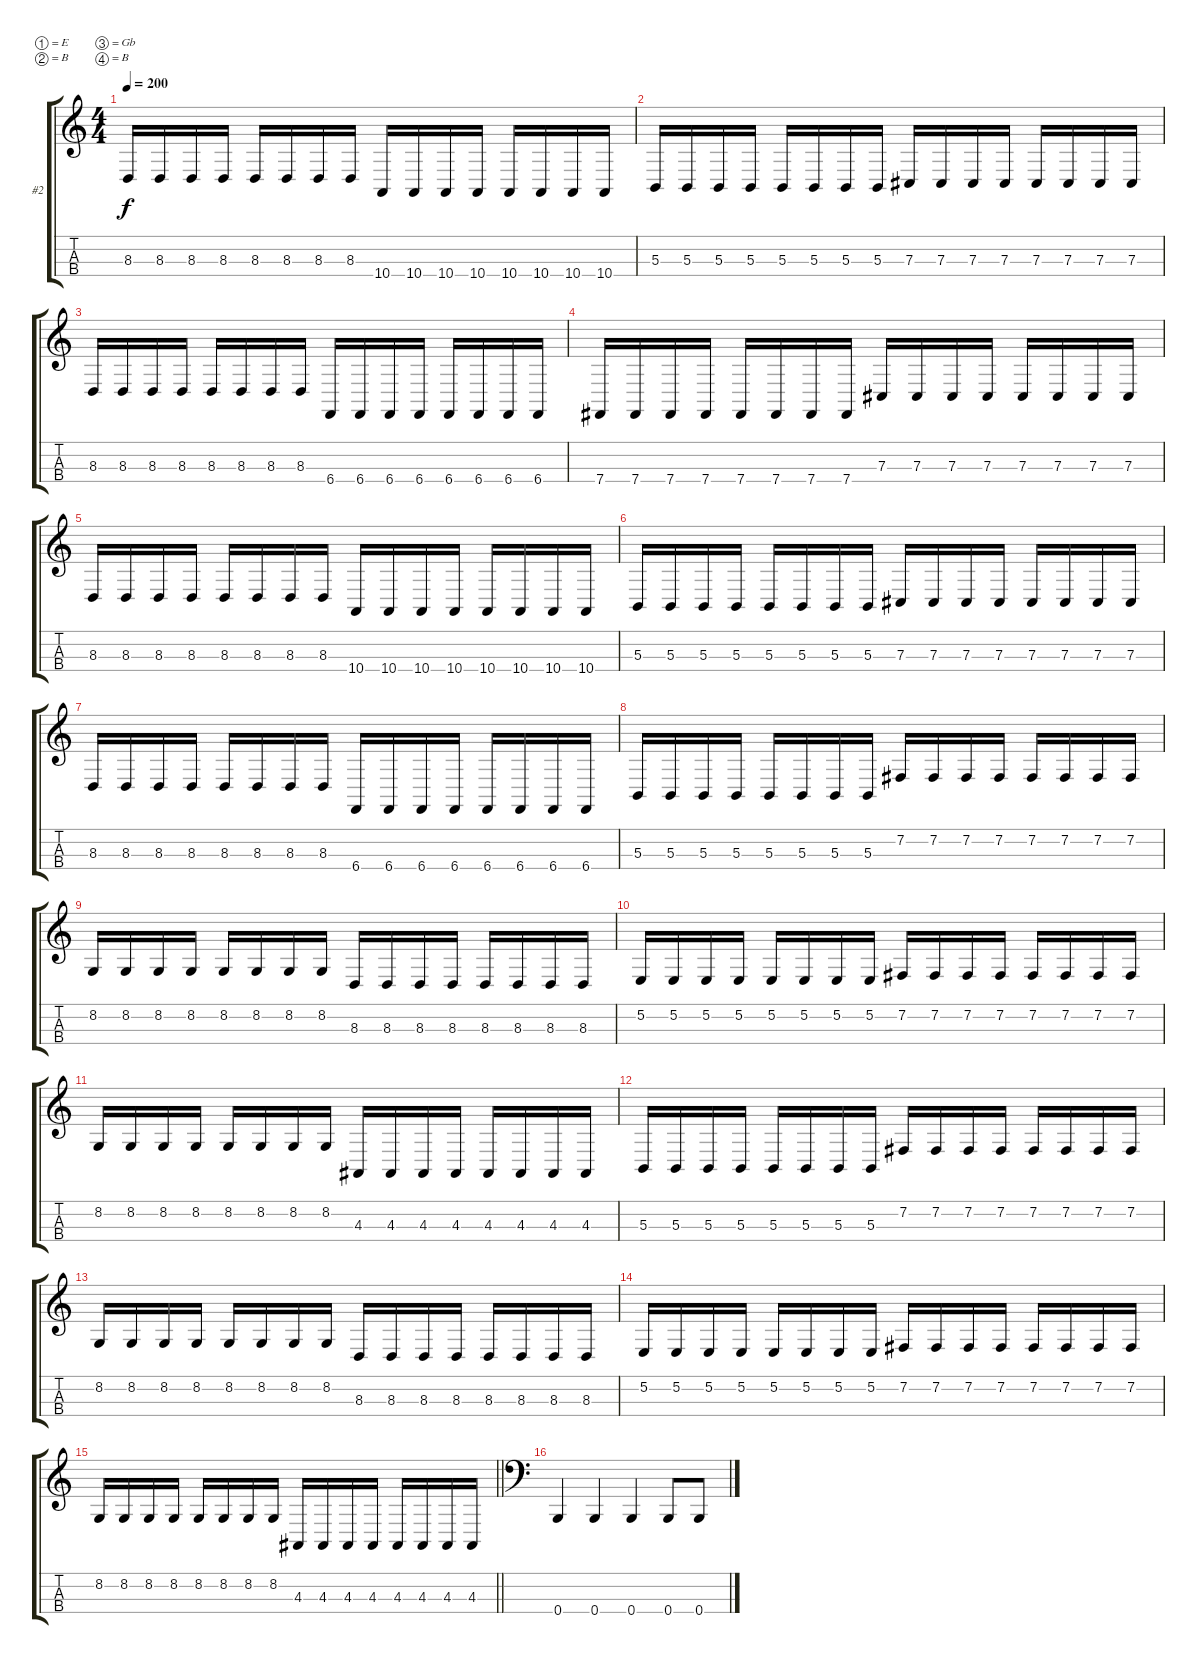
\bracketExtendMode groupsimilarinstruments
\firstSystemTrackNameOrientation horizontal
\otherSystemsTrackNameOrientation horizontal
\track ("Paul Gray" "#2") {instrument electricbassfinger}
\staff {score tabs}
\tuning (E2 B1 Gb1 B0)
\ts (4 4)
\tempo 200
\clef g2
\ks c
8.3.16{dy f} 8.3.16 8.3.16 8.3.16 8.3.16 8.3.16 8.3.16 8.3.16 10.4.16 10.4.16 10.4.16 10.4.16 10.4.16 10.4.16 10.4.16 10.4.16 |
5.3.16 5.3.16 5.3.16 5.3.16 5.3.16 5.3.16 5.3.16 5.3.16 7.3.16 7.3.16 7.3.16 7.3.16 7.3.16 7.3.16 7.3.16 7.3.16 |
8.3.16 8.3.16 8.3.16 8.3.16 8.3.16 8.3.16 8.3.16 8.3.16 6.4.16 6.4.16 6.4.16 6.4.16 6.4.16 6.4.16 6.4.16 6.4.16 |
7.4.16 7.4.16 7.4.16 7.4.16 7.4.16 7.4.16 7.4.16 7.4.16 7.3.16 7.3.16 7.3.16 7.3.16 7.3.16 7.3.16 7.3.16 7.3.16 |
8.3.16 8.3.16 8.3.16 8.3.16 8.3.16 8.3.16 8.3.16 8.3.16 10.4.16 10.4.16 10.4.16 10.4.16 10.4.16 10.4.16 10.4.16 10.4.16 |
5.3.16 5.3.16 5.3.16 5.3.16 5.3.16 5.3.16 5.3.16 5.3.16 7.3.16 7.3.16 7.3.16 7.3.16 7.3.16 7.3.16 7.3.16 7.3.16 |
8.3.16 8.3.16 8.3.16 8.3.16 8.3.16 8.3.16 8.3.16 8.3.16 6.4.16 6.4.16 6.4.16 6.4.16 6.4.16 6.4.16 6.4.16 6.4.16 |
5.3.16 5.3.16 5.3.16 5.3.16 5.3.16 5.3.16 5.3.16 5.3.16 7.2.16 7.2.16 7.2.16 7.2.16 7.2.16 7.2.16 7.2.16 7.2.16 |
8.2.16 8.2.16 8.2.16 8.2.16 8.2.16 8.2.16 8.2.16 8.2.16 8.3.16 8.3.16 8.3.16 8.3.16 8.3.16 8.3.16 8.3.16 8.3.16 |
5.2.16 5.2.16 5.2.16 5.2.16 5.2.16 5.2.16 5.2.16 5.2.16 7.2.16 7.2.16 7.2.16 7.2.16 7.2.16 7.2.16 7.2.16 7.2.16 |
8.2.16 8.2.16 8.2.16 8.2.16 8.2.16 8.2.16 8.2.16 8.2.16 4.3.16 4.3.16 4.3.16 4.3.16 4.3.16 4.3.16 4.3.16 4.3.16 |
5.3.16 5.3.16 5.3.16 5.3.16 5.3.16 5.3.16 5.3.16 5.3.16 7.2.16 7.2.16 7.2.16 7.2.16 7.2.16 7.2.16 7.2.16 7.2.16 |
8.2.16 8.2.16 8.2.16 8.2.16 8.2.16 8.2.16 8.2.16 8.2.16 8.3.16 8.3.16 8.3.16 8.3.16 8.3.16 8.3.16 8.3.16 8.3.16 |
5.2.16 5.2.16 5.2.16 5.2.16 5.2.16 5.2.16 5.2.16 5.2.16 7.2.16 7.2.16 7.2.16 7.2.16 7.2.16 7.2.16 7.2.16 7.2.16 |
\barLineRight lightlight
8.2.16 8.2.16 8.2.16 8.2.16 8.2.16 8.2.16 8.2.16 8.2.16 4.3.16 4.3.16 4.3.16 4.3.16 4.3.16 4.3.16 4.3.16 4.3.16 |
\clef f4
0.4.4 0.4.4 0.4.4 0.4.8 0.4.8
